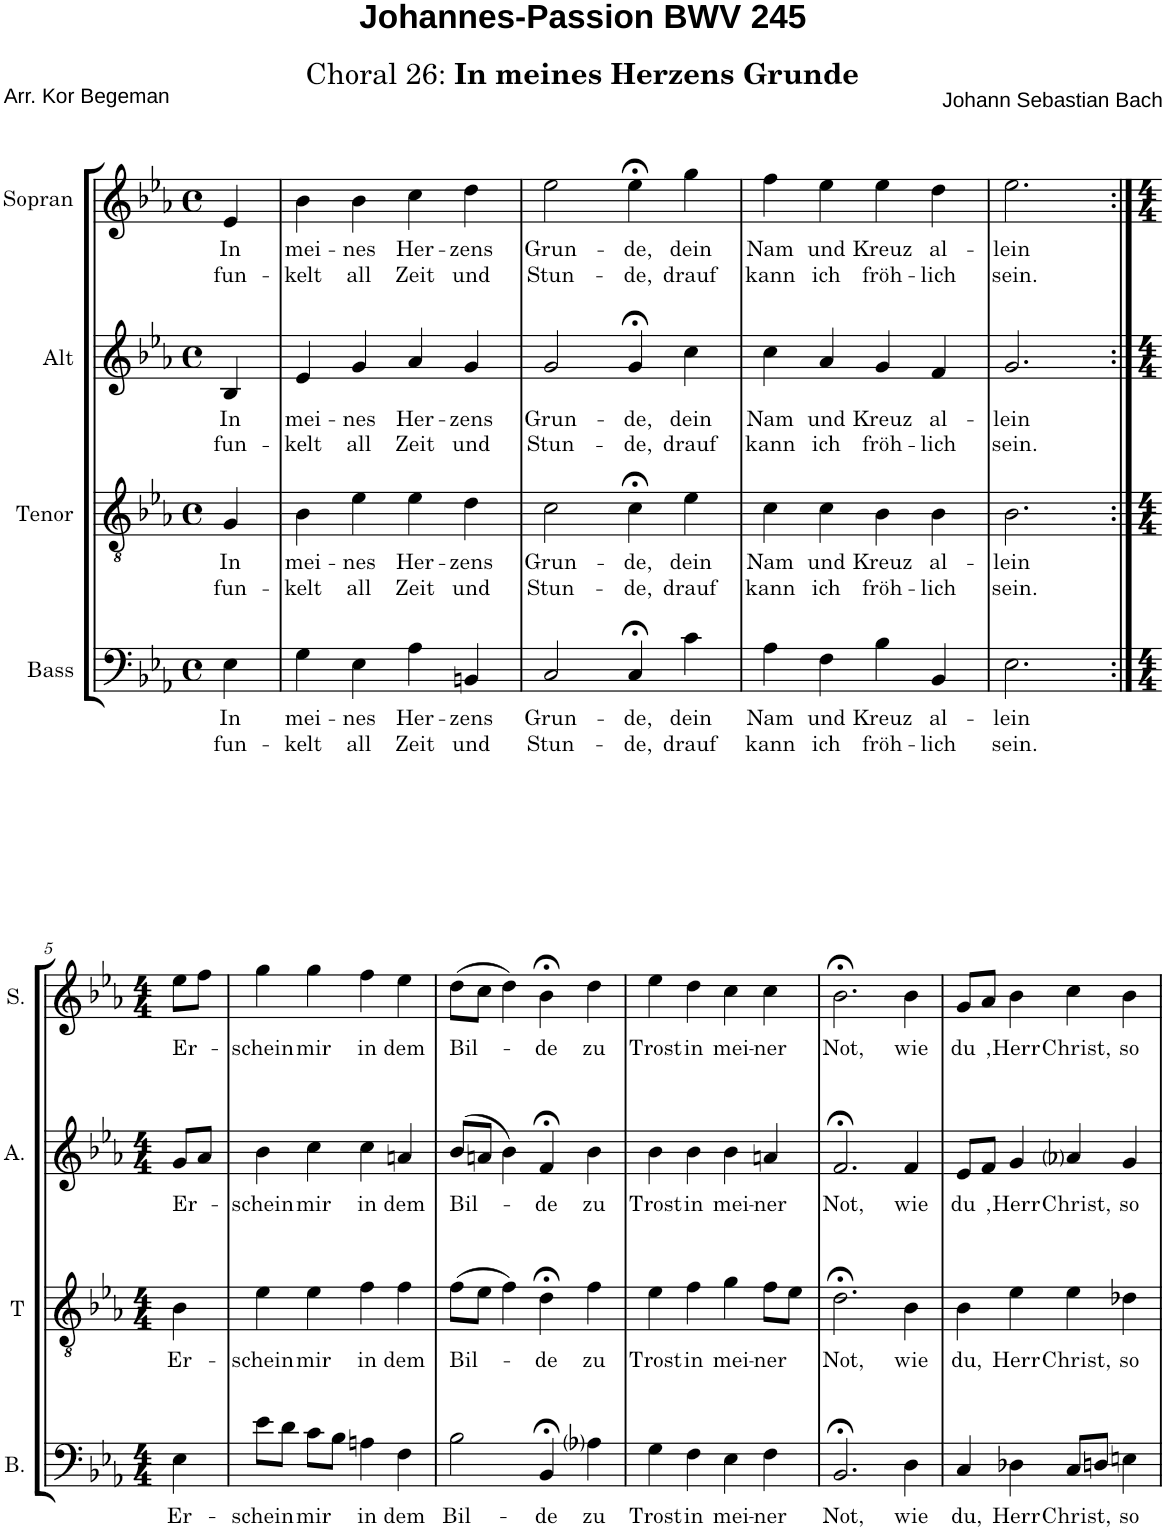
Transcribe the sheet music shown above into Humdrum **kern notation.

**kern	**text	**text	**kern	**text	**text	**kern	**text	**text	**kern	**text	**text
*part4	*part4	*part4	*part3	*part3	*part3	*part2	*part2	*part2	*part1	*part1	*part1
*staff4	*staff4	*staff4	*staff3	*staff3	*staff3	*staff2	*staff2	*staff2	*staff1	*staff1	*staff1
*I"Bass	*	*	*I"Tenor	*	*	*I"Alt	*	*	*I"Sopran	*	*
*I'B.	*	*	*I'T	*	*	*I'A.	*	*	*I'S.	*	*
*clefF4	*	*	*clefGv2	*	*	*clefG2	*	*	*clefG2	*	*
*	*	*	*	*	*	*	*	*	*Trd1c2	*	*
*k[b-e-a-]	*	*	*k[b-e-a-]	*	*	*k[b-e-a-]	*	*	*k[b-e-a-]	*	*
*E-:	*	*	*E-:	*	*	*E-:	*	*	*E-:	*	*
*M4/4	*	*	*M4/4	*	*	*M4/4	*	*	*M4/4	*	*
*met(c)	*	*	*met(c)	*	*	*met(c)	*	*	*met(c)	*	*
=	=	=	=	=	=	=	=	=	=	=	=
!	!LO:LY:b	!LO:LY:b	!	!LO:LY:b	!LO:LY:b	!	!LO:LY:b	!LO:LY:b	!	!LO:LY:b	!LO:LY:b
4E-\	In	fun-	4G/	In	fun-	4B-/	In	fun-	4e-/	In	fun-
=1	=1	=1	=1	=1	=1	=1	=1	=1	=1	=1	=1
!	!LO:LY:b	!LO:LY:b	!	!LO:LY:b	!LO:LY:b	!	!LO:LY:b	!LO:LY:b	!	!LO:LY:b	!LO:LY:b
4G\	-mei-	-kelt	4B-\	-mei-	-kelt	4e-/	-mei-	-kelt	4b-\	-mei-	-kelt
!	!LO:LY:b	!LO:LY:b	!	!LO:LY:b	!LO:LY:b	!	!LO:LY:b	!LO:LY:b	!	!LO:LY:b	!LO:LY:b
4E-\	nes	all	4e-\	nes	all	4g/	nes	all	4b-\	nes	all
!	!LO:LY:b	!LO:LY:b	!	!LO:LY:b	!LO:LY:b	!	!LO:LY:b	!LO:LY:b	!	!LO:LY:b	!LO:LY:b
4A-\	Her-	-Zeit	4e-\	Her-	-Zeit	4a-/	Her-	-Zeit	4cc\	Her-	-Zeit
!	!LO:LY:b	!LO:LY:b	!	!LO:LY:b	!LO:LY:b	!	!LO:LY:b	!LO:LY:b	!	!LO:LY:b	!LO:LY:b
4BBn/	zens	und	4d\	zens	und	4g/	zens	und	4dd\	zens	und
=2	=2	=2	=2	=2	=2	=2	=2	=2	=2	=2	=2
!	!LO:LY:b	!LO:LY:b	!	!LO:LY:b	!LO:LY:b	!	!LO:LY:b	!LO:LY:b	!	!LO:LY:b	!LO:LY:b
2C/	Grun-	-Stun-	2c\	Grun-	-Stun-	2g/	Grun-	-Stun-	2ee-\	Grun-	-Stun-
!	!LO:LY:b	!LO:LY:b	!	!LO:LY:b	!LO:LY:b	!	!LO:LY:b	!LO:LY:b	!	!LO:LY:b	!LO:LY:b
4C;</	-de,	de,	4c;<\	-de,	de,	4g;</	-de,	de,	4ee-;<\	-de,	de,
!	!LO:LY:b	!LO:LY:b	!	!LO:LY:b	!LO:LY:b	!	!LO:LY:b	!LO:LY:b	!	!LO:LY:b	!LO:LY:b
4c\	dein	drauf	4e-\	dein	drauf	4cc\	dein	drauf	4gg\	dein	drauf
=3	=3	=3	=3	=3	=3	=3	=3	=3	=3	=3	=3
!	!LO:LY:b	!LO:LY:b	!	!LO:LY:b	!LO:LY:b	!	!LO:LY:b	!LO:LY:b	!	!LO:LY:b	!LO:LY:b
4A-\	Nam	kann	4c\	Nam	kann	4cc\	Nam	kann	4ff\	Nam	kann
!	!LO:LY:b	!LO:LY:b	!	!LO:LY:b	!LO:LY:b	!	!LO:LY:b	!LO:LY:b	!	!LO:LY:b	!LO:LY:b
4F\	und	ich	4c\	und	ich	4a-/	und	ich	4ee-\	und	ich
!	!LO:LY:b	!LO:LY:b	!	!LO:LY:b	!LO:LY:b	!	!LO:LY:b	!LO:LY:b	!	!LO:LY:b	!LO:LY:b
4B-\	Kreuz	fröh-	4B-\	Kreuz	fröh-	4g/	Kreuz	fröh-	4ee-\	Kreuz	fröh-
!	!LO:LY:b	!LO:LY:b	!	!LO:LY:b	!LO:LY:b	!	!LO:LY:b	!LO:LY:b	!	!LO:LY:b	!LO:LY:b
4BB-/	-al-	-lich	4B-\	-al-	-lich	4f/	-al-	-lich	4dd\	-al-	-lich
=4	=4	=4	=4	=4	=4	=4	=4	=4	=4	=4	=4
!	!LO:LY:b	!LO:LY:b	!	!LO:LY:b	!LO:LY:b	!	!LO:LY:b	!LO:LY:b	!	!LO:LY:b	!LO:LY:b
2.E-\	lein	sein.	2.B-\	lein	sein.	2.g/	lein	sein.	2.ee-\	lein	sein.
!!LO:LB:g=z
=5:|!	=5:|!	=5:|!	=5:|!	=5:|!	=5:|!	=5:|!	=5:|!	=5:|!	=5:|!	=5:|!	=5:|!
*M4/4	*	*	*M4/4	*	*	*M4/4	*	*	*M4/4	*	*
!	!LO:LY:b	!	!	!LO:LY:b	!	!	!LO:LY:b	!	!	!LO:LY:b	!
4E-\	Er-	.	4B-\	Er-	.	8g/L	Er-	.	8ee-\L	Er-	.
.	.	.	.	.	.	8a-/J	.	.	8ff\J	.	.
=6	=6	=6	=6	=6	=6	=6	=6	=6	=6	=6	=6
!	!LO:LY:b	!	!	!LO:LY:b	!	!	!LO:LY:b	!	!	!LO:LY:b	!
8e-\L	-schein	.	4e-\	-schein	.	4b-\	-schein	.	4gg\	-schein	.
8d\J	.	.	.	.	.	.	.	.	.	.	.
!	!LO:LY:b	!	!	!LO:LY:b	!	!	!LO:LY:b	!	!	!LO:LY:b	!
8c\L	mir	.	4e-\	mir	.	4cc\	mir	.	4gg\	mir	.
8B-\J	.	.	.	.	.	.	.	.	.	.	.
!	!LO:LY:b	!	!	!LO:LY:b	!	!	!LO:LY:b	!	!	!LO:LY:b	!
4An\	in	.	4f\	in	.	4cc\	in	.	4ff\	in	.
!	!LO:LY:b	!	!	!LO:LY:b	!	!	!LO:LY:b	!	!	!LO:LY:b	!
4F\	dem	.	4f\	dem	.	4an/	dem	.	4ee-\	dem	.
=7	=7	=7	=7	=7	=7	=7	=7	=7	=7	=7	=7
!	!LO:LY:b	!	!	!LO:LY:b	!	!	!LO:LY:b	!	!	!LO:LY:b	!
2B-\	Bil-	.	(>8f\L	Bil-	.	(>8b-/L	Bil-	.	(>8dd\L	Bil-	.
.	.	.	8e-\J	.	.	8an/J	.	.	8cc\J	.	.
.	.	.	4f\)	.	.	4b-\)	.	.	4dd\)	.	.
!	!LO:LY:b	!	!	!LO:LY:b	!	!	!LO:LY:b	!	!	!LO:LY:b	!
4BB-;</	-de	.	4d;<\	-de	.	4f;</	-de	.	4b-;<\	-de	.
!	!LO:LY:b	!	!	!LO:LY:b	!	!	!LO:LY:b	!	!	!LO:LY:b	!
4A-i\	zu	.	4f\	zu	.	4b-\	zu	.	4dd\	zu	.
=8	=8	=8	=8	=8	=8	=8	=8	=8	=8	=8	=8
!	!LO:LY:b	!	!	!LO:LY:b	!	!	!LO:LY:b	!	!	!LO:LY:b	!
4G\	Trost	.	4e-\	Trost	.	4b-\	Trost	.	4ee-\	Trost	.
!	!LO:LY:b	!	!	!LO:LY:b	!	!	!LO:LY:b	!	!	!LO:LY:b	!
4F\	in	.	4f\	in	.	4b-\	in	.	4dd\	in	.
!	!LO:LY:b	!	!	!LO:LY:b	!	!	!LO:LY:b	!	!	!LO:LY:b	!
4E-\	mei-	.	4g\	mei-	.	4b-\	mei-	.	4cc\	mei-	.
!	!LO:LY:b	!	!	!LO:LY:b	!	!	!LO:LY:b	!	!	!LO:LY:b	!
4F\	-ner	.	8f\L	-ner	.	4an/	-ner	.	4cc\	-ner	.
.	.	.	8e-\J	.	.	.	.	.	.	.	.
=9	=9	=9	=9	=9	=9	=9	=9	=9	=9	=9	=9
!	!LO:LY:b	!	!	!LO:LY:b	!	!	!LO:LY:b	!	!	!LO:LY:b	!
2.BB-;</	Not,	.	2.d;<\	Not,	.	2.f;</	Not,	.	2.b-;<\	Not,	.
!	!LO:LY:b	!	!	!LO:LY:b	!	!	!LO:LY:b	!	!	!LO:LY:b	!
4D\	wie	.	4B-\	wie	.	4f/	wie	.	4b-\	wie	.
=10	=10	=10	=10	=10	=10	=10	=10	=10	=10	=10	=10
!	!LO:LY:b	!	!	!LO:LY:b	!	!	!LO:LY:b	!	!	!LO:LY:b	!
4C/	du,	.	4B-\	du,	.	8e-/L	du	.	8g/L	du	.
!	!	!	!	!	!	!	!LO:LY:b	!	!	!LO:LY:b	!
.	.	.	.	.	.	8f/J	,	.	8a-/J	,	.
!	!LO:LY:b	!	!	!LO:LY:b	!	!	!LO:LY:b	!	!	!LO:LY:b	!
4D-X\	Herr	.	4e-\	Herr	.	4g/	Herr	.	4b-\	Herr	.
!	!LO:LY:b	!	!	!LO:LY:b	!	!	!LO:LY:b	!	!	!LO:LY:b	!
8C/L	Christ,	.	4e-\	Christ,	.	4a-i/	Christ,	.	4cc\	Christ,	.
8Dn/J	.	.	.	.	.	.	.	.	.	.	.
!	!LO:LY:b	!	!	!LO:LY:b	!	!	!LO:LY:b	!	!	!LO:LY:b	!
4En\	so	.	4d-X\	so	.	4g/	so	.	4b-\	so	.
=	=	=	=	=	=	=	=	=	=	=	=
*-	*-	*-	*-	*-	*-	*-	*-	*-	*-	*-	*-
